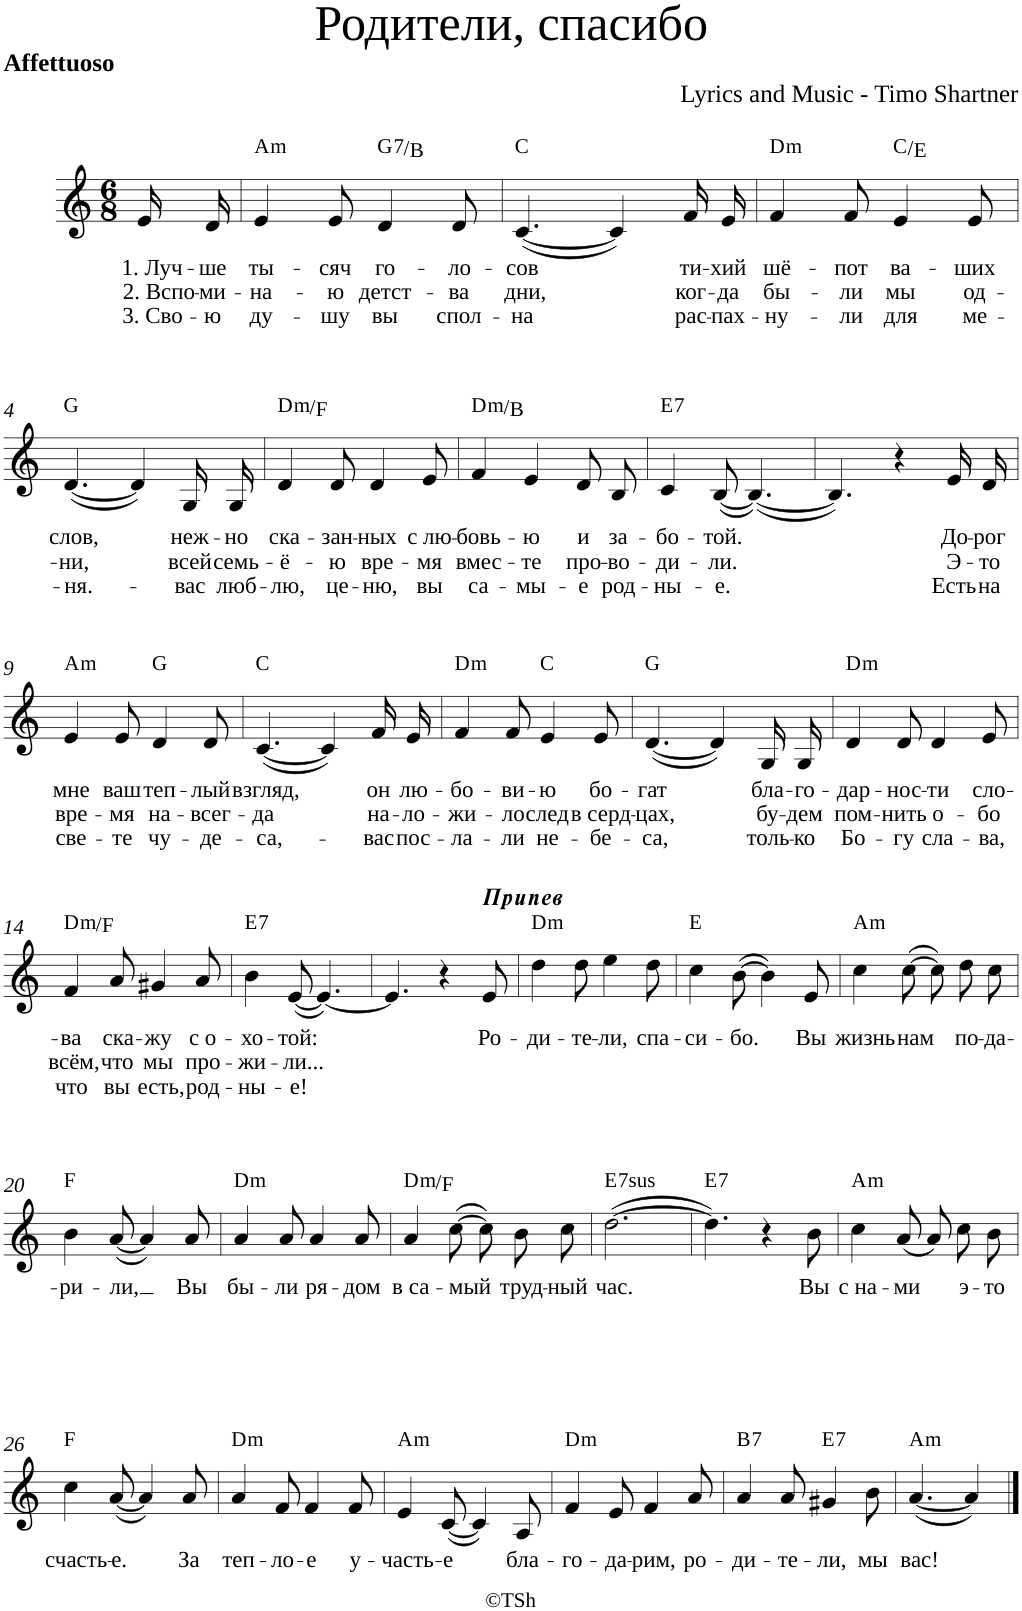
**kern	**text	**text	**text	**harte
*part1	*part1	*part1	*part1	*part1
*staff1	*staff1	*staff1	*staff1	*
*I"Voice	*	*	*	*
*I'V	*	*	*	*
*clefG2	*	*	*	*
*k[]	*	*	*	*
*M6/8	*	*	*	*
=	=	=	=	=
!	!LO:LY:b	!LO:LY:b	!LO:LY:b	!
16e/LL	1. Луч-	2. Вспо-	3. Сво-	.
!	!LO:LY:b	!LO:LY:b	!LO:LY:b	!
16d/JJ	-ше	-ми-	-ю	.
=1	=1	=1	=1	=1
!	!LO:LY:b	!LO:LY:b	!LO:LY:b	!LO:H:kt=m
4e/	ты-	-на-	ду-	A:min
!	!LO:LY:b	!LO:LY:b	!LO:LY:b	!
8e/	-сяч	-ю	-шу	.
!	!LO:LY:b	!LO:LY:b	!LO:LY:b	!LO:H:kt=7
4d/	го-	детст-	вы	G:7/3
!	!LO:LY:b	!LO:LY:b	!LO:LY:b	!
8d/	-ло-	-ва	спол-	.
=2	=2	=2	=2	=2
!	!LO:LY:b	!LO:LY:b	!LO:LY:b	!
(<[4.c/	-сов	дни,	-на	C:maj
4c/])	.	.	.	.
!	!LO:LY:b	!LO:LY:b	!LO:LY:b	!
16f/LL	ти-	ког-	рас-	.
!	!LO:LY:b	!LO:LY:b	!LO:LY:b	!
16e/JJ	-хий	-да	-пах-	.
=3	=3	=3	=3	=3
!	!LO:LY:b	!LO:LY:b	!LO:LY:b	!LO:H:kt=m
4f/	шё-	бы-	-ну-	D:min
!	!LO:LY:b	!LO:LY:b	!LO:LY:b	!
8f/	-пот	-ли	-ли	.
!	!LO:LY:b	!LO:LY:b	!LO:LY:b	!
4e/	ва-	мы	для	C:maj/3
!	!LO:LY:b	!LO:LY:b	!LO:LY:b	!
8e/	-ших	од-	ме-	.
!!LO:LB:g=z
=4	=4	=4	=4	=4
!	!LO:LY:b	!LO:LY:b	!LO:LY:b	!
(<[4.d/	слов,	-ни,	-ня.-	G:maj
4d/])	.	.	.	.
!	!LO:LY:b	!LO:LY:b	!LO:LY:b	!
16G/LL	неж-	всей	-вас	.
!	!LO:LY:b	!LO:LY:b	!LO:LY:b	!
16G/JJ	-но	семь-	люб-	.
=5	=5	=5	=5	=5
!	!LO:LY:b	!LO:LY:b	!LO:LY:b	!LO:H:kt=m
4d/	ска-	-ё-	-лю,	D:min/b3
!	!LO:LY:b	!LO:LY:b	!LO:LY:b	!
8d/	-зан-	-ю	це-	.
!	!LO:LY:b	!LO:LY:b	!LO:LY:b	!
4d/	-ных	вре-	-ню,	.
!	!LO:LY:b	!LO:LY:b	!LO:LY:b	!
8e/	с лю-	-мя	вы	.
=6	=6	=6	=6	=6
!	!LO:LY:b	!LO:LY:b	!LO:LY:b	!LO:H:kt=m
4f/	-бовь-	вмес-	са-	D:min/6
!	!LO:LY:b	!LO:LY:b	!LO:LY:b	!
4e/	-ю	-те	-мы-	.
!	!LO:LY:b	!LO:LY:b	!LO:LY:b	!
8d/L	и	про-	-е	.
!	!LO:LY:b	!LO:LY:b	!LO:LY:b	!
8B/J	за-	-во-	род-	.
=7	=7	=7	=7	=7
!	!LO:LY:b	!LO:LY:b	!LO:LY:b	!LO:H:kt=7
4c/	-бо-	-ди-	-ны-	E:7
!	!LO:LY:b	!LO:LY:b	!LO:LY:b	!
(<[8B/	-той.	-ли.	-е.	.
(<4.B/_)	.	.	.	.
=8	=8	=8	=8	=8
4.B/])	.	.	.	.
4r	.	.	.	.
!	!LO:LY:b	!LO:LY:b	!LO:LY:b	!
16e/LL	До-	Э-	Есть	.
!	!LO:LY:b	!LO:LY:b	!LO:LY:b	!
16d/JJ	-рог	-то	на	.
!!LO:LB:g=z
=9	=9	=9	=9	=9
!	!LO:LY:b	!LO:LY:b	!LO:LY:b	!LO:H:kt=m
4e/	мне	вре-	све-	A:min
!	!LO:LY:b	!LO:LY:b	!LO:LY:b	!
8e/	ваш	-мя	-те	.
!	!LO:LY:b	!LO:LY:b	!LO:LY:b	!
4d/	теп-	на-	чу-	G:maj
!	!LO:LY:b	!LO:LY:b	!LO:LY:b	!
8d/	-лый	-всег-	-де-	.
=10	=10	=10	=10	=10
!	!LO:LY:b	!LO:LY:b	!LO:LY:b	!
(<[4.c/	взгляд,	-да	-са,-	C:maj
4c/])	.	.	.	.
!	!LO:LY:b	!LO:LY:b	!LO:LY:b	!
16f/LL	он	на-	-вас	.
!	!LO:LY:b	!LO:LY:b	!LO:LY:b	!
16e/JJ	лю-	-ло-	пос-	.
=11	=11	=11	=11	=11
!	!LO:LY:b	!LO:LY:b	!LO:LY:b	!LO:H:kt=m
4f/	-бо-	-жи-	-ла-	D:min
!	!LO:LY:b	!LO:LY:b	!LO:LY:b	!
8f/	-ви-	-ло	-ли	.
!	!LO:LY:b	!LO:LY:b	!LO:LY:b	!
4e/	-ю	след	не-	C:maj
!	!LO:LY:b	!LO:LY:b	!LO:LY:b	!
8e/	бо-	в серд-	-бе-	.
=12	=12	=12	=12	=12
!	!LO:LY:b	!LO:LY:b	!LO:LY:b	!
(<[4.d/	-гат	-цах,	-са,	G:maj
4d/])	.	.	.	.
!	!LO:LY:b	!LO:LY:b	!LO:LY:b	!
16G/LL	бла-	бу-	толь-	.
!	!LO:LY:b	!LO:LY:b	!LO:LY:b	!
16G/JJ	-го-	-дем	-ко	.
=13	=13	=13	=13	=13
!	!LO:LY:b	!LO:LY:b	!LO:LY:b	!LO:H:kt=m
4d/	-дар-	пом-	Бо-	D:min
!	!LO:LY:b	!LO:LY:b	!LO:LY:b	!
8d/	-нос-	-нить	-гу	.
!	!LO:LY:b	!LO:LY:b	!LO:LY:b	!
4d/	-ти	о-	сла-	.
!	!LO:LY:b	!LO:LY:b	!LO:LY:b	!
8e/	сло-	-бо	-ва,	.
!!LO:LB:g=z
=14	=14	=14	=14	=14
!	!LO:LY:b	!LO:LY:b	!LO:LY:b	!LO:H:kt=m
4f/	-ва	всём,	что	D:min/b3
!	!LO:LY:b	!LO:LY:b	!LO:LY:b	!
8a/	ска-	что	вы	.
!	!LO:LY:b	!LO:LY:b	!LO:LY:b	!
4g#X/	-жу	мы	есть,	.
!	!LO:LY:b	!LO:LY:b	!LO:LY:b	!
8a/	с о-	про-	род-	.
=15	=15	=15	=15	=15
!	!LO:LY:b	!LO:LY:b	!LO:LY:b	!LO:H:kt=7
4b\	-хо-	-жи-	-ны-	E:7
!	!LO:LY:b	!LO:LY:b	!LO:LY:b	!
(<[8e/	-той:	-ли...	-е!	.
4.e/_)	.	.	.	.
=16	=16	=16	=16	=16
4.e/]	.	.	.	.
4r	.	.	.	.
!LO:TX:a:Bi:t=Припев	!	!	!	!
!	!LO:LY:b	!	!	!
8e/	Ро-	.	.	.
=17	=17	=17	=17	=17
!	!LO:LY:b	!	!	!LO:H:kt=m
4dd\	-ди-	.	.	D:min
!	!LO:LY:b	!	!	!
8dd\	-те-	.	.	.
!	!LO:LY:b	!	!	!
4ee\	-ли,	.	.	.
!	!LO:LY:b	!	!	!
8dd\	спа-	.	.	.
=18	=18	=18	=18	=18
!	!LO:LY:b	!	!	!
4cc\	-си-	.	.	E:maj
!	!LO:LY:b	!	!	!
(>[8b\	-бо.	.	.	.
4b\])	.	.	.	.
!	!LO:LY:b	!	!	!
8e/	Вы	.	.	.
=19	=19	=19	=19	=19
!	!LO:LY:b	!	!	!LO:H:kt=m
4cc\	жизнь	.	.	A:min
!	!LO:LY:b	!	!	!
(>[8cc\	нам	.	.	.
8cc\L])	.	.	.	.
!	!LO:LY:b	!	!	!
8dd\	по-	.	.	.
!	!LO:LY:b	!	!	!
8cc\J	-да-	.	.	.
!!LO:LB:g=z
=20	=20	=20	=20	=20
!	!LO:LY:b	!	!	!
4b\	-ри-	.	.	F:maj
!	!LO:LY:b	!	!	!
(<[8a/	-ли,	.	.	.
4a/])	.	.	.	.
!	!LO:LY:b	!	!	!
8a/	Вы	.	.	.
=21	=21	=21	=21	=21
!	!LO:LY:b	!	!	!LO:H:kt=m
4a/	бы-	.	.	D:min
!	!LO:LY:b	!	!	!
8a/	-ли	.	.	.
!	!LO:LY:b	!	!	!
4a/	ря-	.	.	.
!	!LO:LY:b	!	!	!
8a/	-дом	.	.	.
=22	=22	=22	=22	=22
!	!LO:LY:b	!	!	!LO:H:kt=m
4a/	в са-	.	.	D:min/b3
!	!LO:LY:b	!	!	!
(>[8cc\	-мый	.	.	.
8cc\L])	.	.	.	.
!	!LO:LY:b	!	!	!
8b\	труд-	.	.	.
!	!LO:LY:b	!	!	!
8cc\J	-ный	.	.	.
=23	=23	=23	=23	=23
!	!LO:LY:b	!	!	!LO:H:kt=7sus
(>[2.dd\	час.	.	.	E:sus4(7)
=24	=24	=24	=24	=24
!	!	!	!	!LO:H:kt=7
4.dd\])	.	.	.	E:7
4r	.	.	.	.
!	!LO:LY:b	!	!	!
8b\	Вы	.	.	.
=25	=25	=25	=25	=25
!	!LO:LY:b	!	!	!LO:H:kt=m
4cc\	с на-	.	.	A:min
!	!LO:LY:b	!	!	!
(<8a/	-ми	.	.	.
8a/L)	.	.	.	.
!	!LO:LY:b	!	!	!
8cc/	э-	.	.	.
!	!LO:LY:b	!	!	!
8b/J	-то	.	.	.
!!LO:LB:g=z
=26	=26	=26	=26	=26
!	!LO:LY:b	!	!	!
4cc\	счасть-	.	.	F:maj
!	!LO:LY:b	!	!	!
(<[8a/	-е.	.	.	.
4a/])	.	.	.	.
!	!LO:LY:b	!	!	!
8a/	За	.	.	.
=27	=27	=27	=27	=27
!	!LO:LY:b	!	!	!LO:H:kt=m
4a/	теп-	.	.	D:min
!	!LO:LY:b	!	!	!
8f/	-ло-	.	.	.
!	!LO:LY:b	!	!	!
4f/	-е	.	.	.
!	!LO:LY:b	!	!	!
8f/	у-	.	.	.
=28	=28	=28	=28	=28
!	!LO:LY:b	!	!	!LO:H:kt=m
4e/	-часть-	.	.	A:min
!	!LO:LY:b	!	!	!
(<[8c/	-е	.	.	.
4c/])	.	.	.	.
!	!LO:LY:b	!	!	!
8A/	бла-	.	.	.
=29	=29	=29	=29	=29
!	!LO:LY:b	!	!	!LO:H:kt=m
4f/	-го-	.	.	D:min
!	!LO:LY:b	!	!	!
8e/	-да-	.	.	.
!	!LO:LY:b	!	!	!
4f/	-рим,	.	.	.
!	!LO:LY:b	!	!	!
8a/	ро-	.	.	.
=30	=30	=30	=30	=30
!	!LO:LY:b	!	!	!LO:H:kt=7
4a/	-ди-	.	.	B:7
!	!LO:LY:b	!	!	!
8a/	-те-	.	.	.
!	!LO:LY:b	!	!	!LO:H:kt=7
4g#X/	-ли,	.	.	E:7
!	!LO:LY:b	!	!	!
8b\	мы	.	.	.
=31	=31	=31	=31	=31
!	!LO:LY:b	!	!	!LO:H:kt=m
(<[4.a/	вас!	.	.	A:min
4a/])	.	.	.	.
==	==	==	==	==
*-	*-	*-	*-	*-
